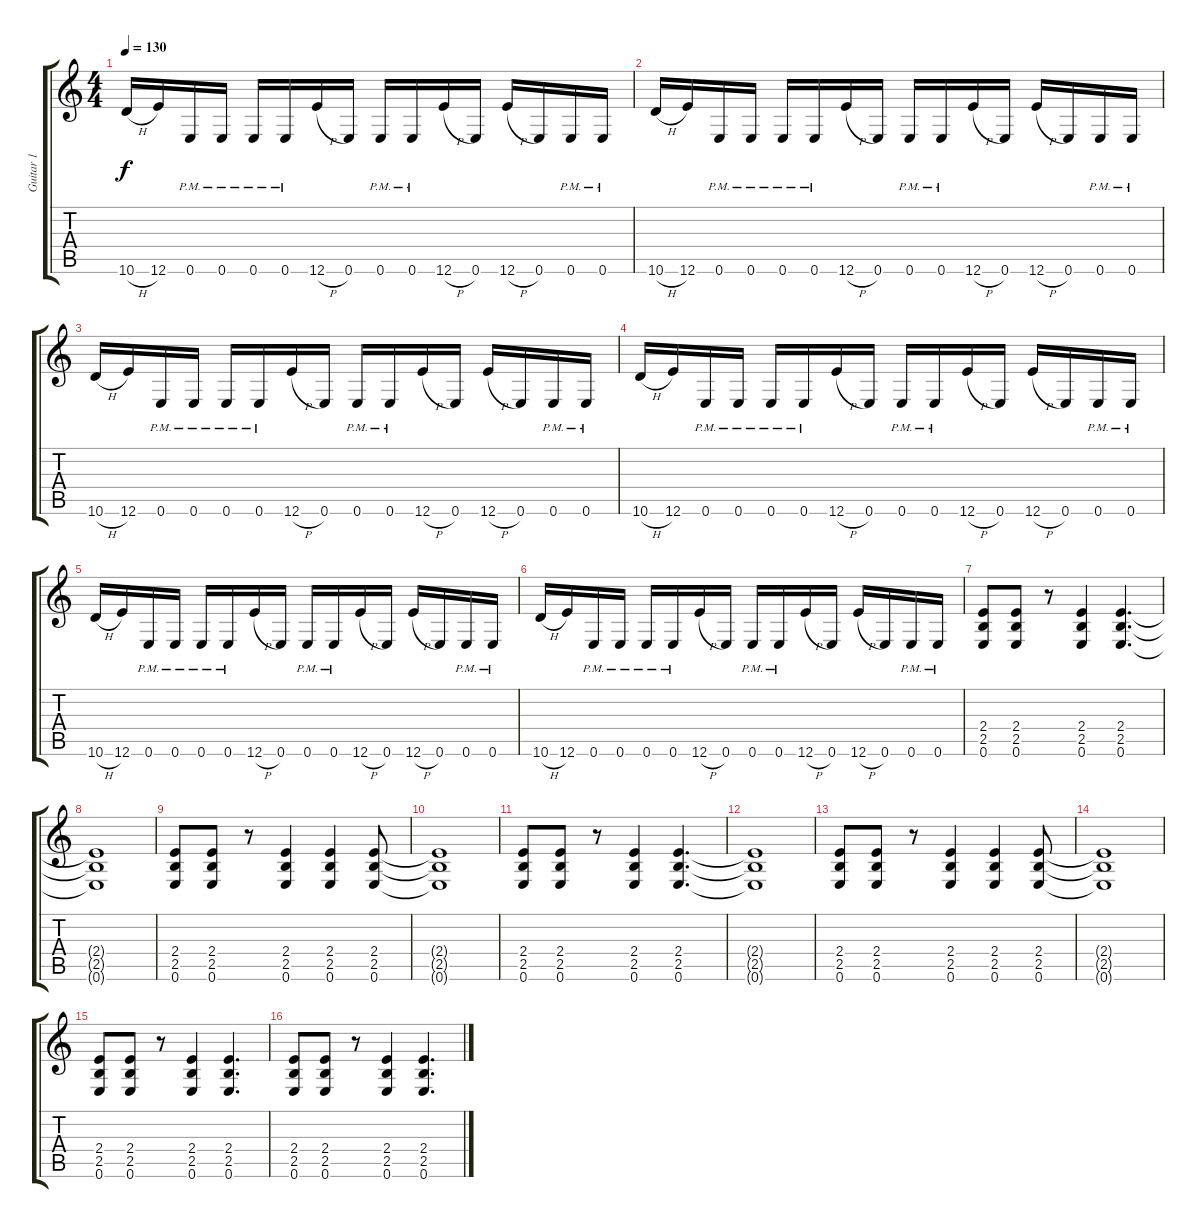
\track ("Guitar 1" "Guitar 1") {instrument distortionguitar}
\staff {score tabs}
\tuning (E4 B3 G3 D3 A2 E2) {hide}
\ts (4 4)
\tempo 130
\clef g2
\ks c
10.6{h}.16{dy f} 12.6.16 0.6{pm}.16 0.6{pm}.16 0.6{pm}.16 0.6{pm}.16 12.6{h}.16 0.6.16 0.6{pm}.16 0.6{pm}.16 12.6{h}.16 0.6.16 12.6{h}.16 0.6.16 0.6{pm}.16 0.6{pm}.16 |
10.6{h}.16 12.6.16 0.6{pm}.16 0.6{pm}.16 0.6{pm}.16 0.6{pm}.16 12.6{h}.16 0.6.16 0.6{pm}.16 0.6{pm}.16 12.6{h}.16 0.6.16 12.6{h}.16 0.6.16 0.6{pm}.16 0.6{pm}.16 |
10.6{h}.16 12.6.16 0.6{pm}.16 0.6{pm}.16 0.6{pm}.16 0.6{pm}.16 12.6{h}.16 0.6.16 0.6{pm}.16 0.6{pm}.16 12.6{h}.16 0.6.16 12.6{h}.16 0.6.16 0.6{pm}.16 0.6{pm}.16 |
10.6{h}.16 12.6.16 0.6{pm}.16 0.6{pm}.16 0.6{pm}.16 0.6{pm}.16 12.6{h}.16 0.6.16 0.6{pm}.16 0.6{pm}.16 12.6{h}.16 0.6.16 12.6{h}.16 0.6.16 0.6{pm}.16 0.6{pm}.16 |
10.6{h}.16 12.6.16 0.6{pm}.16 0.6{pm}.16 0.6{pm}.16 0.6{pm}.16 12.6{h}.16 0.6.16 0.6{pm}.16 0.6{pm}.16 12.6{h}.16 0.6.16 12.6{h}.16 0.6.16 0.6{pm}.16 0.6{pm}.16 |
10.6{h}.16 12.6.16 0.6{pm}.16 0.6{pm}.16 0.6{pm}.16 0.6{pm}.16 12.6{h}.16 0.6.16 0.6{pm}.16 0.6{pm}.16 12.6{h}.16 0.6.16 12.6{h}.16 0.6.16 0.6{pm}.16 0.6{pm}.16 |
(2.4 2.5 0.6).8 (2.4 2.5 0.6).8 r.8 (2.4 2.5 0.6).4 (2.4 2.5 0.6).4{d} |
(2.4{t} 2.5{t} 0.6{t}).1 |
(2.4 2.5 0.6).8 (2.4 2.5 0.6).8 r.8 (2.4 2.5 0.6).4 (2.4 2.5 0.6).4 (2.4 2.5 0.6).8 |
(2.4{t} 2.5{t} 0.6{t}).1 |
(2.4 2.5 0.6).8 (2.4 2.5 0.6).8 r.8 (2.4 2.5 0.6).4 (2.4 2.5 0.6).4{d} |
(2.4{t} 2.5{t} 0.6{t}).1 |
(2.4 2.5 0.6).8 (2.4 2.5 0.6).8 r.8 (2.4 2.5 0.6).4 (2.4 2.5 0.6).4 (2.4 2.5 0.6).8 |
(2.4{t} 2.5{t} 0.6{t}).1 |
(2.4 2.5 0.6).8 (2.4 2.5 0.6).8 r.8 (2.4 2.5 0.6).4 (2.4 2.5 0.6).4{d} |
(2.4 2.5 0.6).8 (2.4 2.5 0.6).8 r.8 (2.4 2.5 0.6).4 (2.4 2.5 0.6).4{d}
